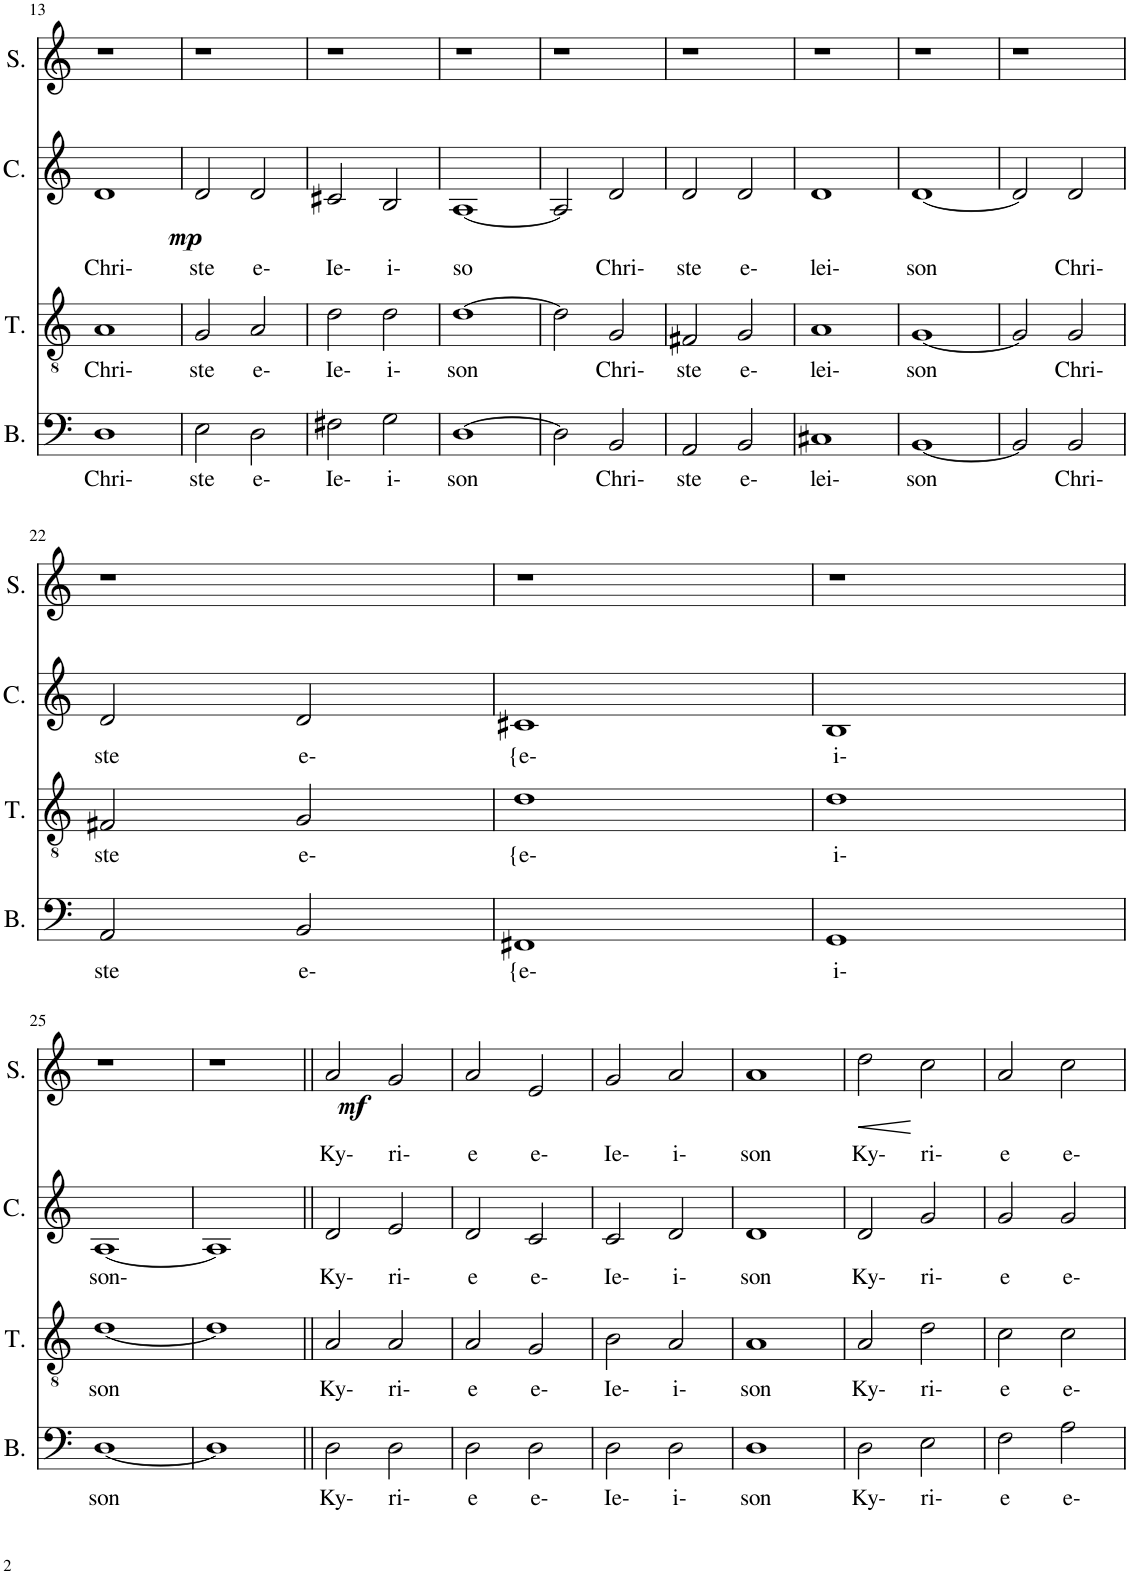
**kern	**text	**kern	**text	**kern	**text	**dynam	**kern	**text	**dynam
*part4	*part4	*part3	*part3	*part2	*part2	*part2	*part1	*part1	*part1
*staff4	*staff4	*staff3	*staff3	*staff2	*staff2	*staff2	*staff1	*staff1	*staff1
*I"Basso	*	*I"Tenore	*	*I"Contralto	*	*	*I"Soprano	*	*
*I'B.	*	*I'T.	*	*I'C.	*	*	*I'S.	*	*
!!LO:PB:g=z
*clefF4	*	*clefGv2	*	*clefG2	*	*	*clefG2	*	*
*k[]	*	*k[]	*	*k[]	*	*	*k[]	*	*
*M4/4	*	*M4/4	*	*M4/4	*	*	*M4/4	*	*
*met(c|)	*	*met(c|)	*	*met(c|)	*	*	*met(c|)	*	*
=13	=13	=13	=13	=13	=13	=13	=13	=13	=13
!	!LO:LY:b	!	!LO:LY:b	!	!LO:LY:b	!LO:DY:b	!	!	!
1D	Chri-	1A	Chri-	1d	Chri-	mp	1r	.	.
=14	=14	=14	=14	=14	=14	=14	=14	=14	=14
!	!LO:LY:b	!	!LO:LY:b	!	!LO:LY:b	!	!	!	!
2E\	ste	2G/	ste	2d/	ste	.	1r	.	.
!	!LO:LY:b	!	!LO:LY:b	!	!LO:LY:b	!	!	!	!
2D\	e-	2A/	e-	2d/	e-	.	.	.	.
=15	=15	=15	=15	=15	=15	=15	=15	=15	=15
!	!LO:LY:b	!	!LO:LY:b	!	!LO:LY:b	!	!	!	!
2F#X\	Ie-	2d\	Ie-	2c#X/	Ie-	.	1r	.	.
!	!LO:LY:b	!	!LO:LY:b	!	!LO:LY:b	!	!	!	!
2G\	i-	2d\	i-	2B/	i-	.	.	.	.
=16	=16	=16	=16	=16	=16	=16	=16	=16	=16
!	!LO:LY:b	!	!LO:LY:b	!	!LO:LY:b	!	!	!	!
[1D	son	[1d	son	[1A	so	.	1r	.	.
=17	=17	=17	=17	=17	=17	=17	=17	=17	=17
2D\]	.	2d\]	.	2A/]	.	.	1r	.	.
!	!LO:LY:b	!	!LO:LY:b	!	!LO:LY:b	!	!	!	!
2BB/	Chri-	2G/	Chri-	2d/	Chri-	.	.	.	.
=18	=18	=18	=18	=18	=18	=18	=18	=18	=18
!	!LO:LY:b	!	!LO:LY:b	!	!LO:LY:b	!	!	!	!
2AA/	ste	2F#X/	ste	2d/	ste	.	1r	.	.
!	!LO:LY:b	!	!LO:LY:b	!	!LO:LY:b	!	!	!	!
2BB/	e-	2G/	e-	2d/	e-	.	.	.	.
=19	=19	=19	=19	=19	=19	=19	=19	=19	=19
!	!LO:LY:b	!	!LO:LY:b	!	!LO:LY:b	!	!	!	!
1C#X	lei-	1A	lei-	1d	lei-	.	1r	.	.
=20	=20	=20	=20	=20	=20	=20	=20	=20	=20
!	!LO:LY:b	!	!LO:LY:b	!	!LO:LY:b	!	!	!	!
[1BB	son	[1G	son	[1d	son	.	1r	.	.
=21	=21	=21	=21	=21	=21	=21	=21	=21	=21
2BB/]	.	2G/]	.	2d/]	.	.	1r	.	.
!	!LO:LY:b	!	!LO:LY:b	!	!LO:LY:b	!	!	!	!
2BB/	Chri-	2G/	Chri-	2d/	Chri-	.	.	.	.
!!LO:LB:g=z
=22	=22	=22	=22	=22	=22	=22	=22	=22	=22
!	!LO:LY:b	!	!LO:LY:b	!	!LO:LY:b	!	!	!	!
2AA/	ste	2F#X/	ste	2d/	ste	.	1r	.	.
!	!LO:LY:b	!	!LO:LY:b	!	!LO:LY:b	!	!	!	!
2BB/	e-	2G/	e-	2d/	e-	.	.	.	.
=23	=23	=23	=23	=23	=23	=23	=23	=23	=23
!	!LO:LY:b	!	!LO:LY:b	!	!LO:LY:b	!	!	!	!
1FF#X	{e-	1d	{e-	1c#X	{e-	.	1r	.	.
=24	=24	=24	=24	=24	=24	=24	=24	=24	=24
!	!LO:LY:b	!	!LO:LY:b	!	!LO:LY:b	!	!	!	!
1GG	i-	1d	i-	1B	i-	.	1r	.	.
!!LO:LB:g=z
=25	=25	=25	=25	=25	=25	=25	=25	=25	=25
!	!LO:LY:b	!	!LO:LY:b	!	!LO:LY:b	!	!	!	!
[1D	son	[1d	son	[1A	son-	.	1r	.	.
=26	=26	=26	=26	=26	=26	=26	=26	=26	=26
1D]	.	1d]	.	1A]	.	.	1r	.	.
=27||	=27||	=27||	=27||	=27||	=27||	=27||	=27||	=27||	=27||
!	!LO:LY:b	!	!LO:LY:b	!	!LO:LY:b	!	!	!LO:LY:b	!LO:DY:b
2D\	Ky-	2A/	Ky-	2d/	Ky-	.	2a/	Ky-	mf
!	!LO:LY:b	!	!LO:LY:b	!	!LO:LY:b	!	!	!LO:LY:b	!
2D\	ri-	2A/	ri-	2e/	ri-	.	2g/	ri-	.
=28	=28	=28	=28	=28	=28	=28	=28	=28	=28
!	!LO:LY:b	!	!LO:LY:b	!	!LO:LY:b	!	!	!LO:LY:b	!
2D\	e	2A/	e	2d/	e	.	2a/	e	.
!	!LO:LY:b	!	!LO:LY:b	!	!LO:LY:b	!	!	!LO:LY:b	!
2D\	e-	2G/	e-	2c/	e-	.	2e/	e-	.
=29	=29	=29	=29	=29	=29	=29	=29	=29	=29
!	!LO:LY:b	!	!LO:LY:b	!	!LO:LY:b	!	!	!LO:LY:b	!
2D\	Ie-	2B\	Ie-	2c/	Ie-	.	2g/	Ie-	.
!	!LO:LY:b	!	!LO:LY:b	!	!LO:LY:b	!	!	!LO:LY:b	!
2D\	i-	2A/	i-	2d/	i-	.	2a/	i-	.
=30	=30	=30	=30	=30	=30	=30	=30	=30	=30
!	!LO:LY:b	!	!LO:LY:b	!	!LO:LY:b	!	!	!LO:LY:b	!
1D	son	1A	son	1d	son	.	1a	son	.
=31	=31	=31	=31	=31	=31	=31	=31	=31	=31
!	!LO:LY:b	!	!LO:LY:b	!	!LO:LY:b	!	!	!LO:LY:b	!LO:HP:b
2D\	Ky-	2A/	Ky-	2d/	Ky-	.	2dd\	Ky-	<
!	!LO:LY:b	!	!LO:LY:b	!	!LO:LY:b	!	!	!LO:LY:b	!
2E\	ri-	2d\	ri-	2g/	ri-	.	2cc\	ri-	[
=32	=32	=32	=32	=32	=32	=32	=32	=32	=32
!	!LO:LY:b	!	!LO:LY:b	!	!LO:LY:b	!	!	!LO:LY:b	!
2F\	e	2c\	e	2g/	e	.	2a/	e	.
!	!LO:LY:b	!	!LO:LY:b	!	!LO:LY:b	!	!	!LO:LY:b	!
2A\	e-	2c\	e-	2g/	e-	.	2cc\	e-	.
=	=	=	=	=	=	=	=	=	=
*-	*-	*-	*-	*-	*-	*-	*-	*-	*-
